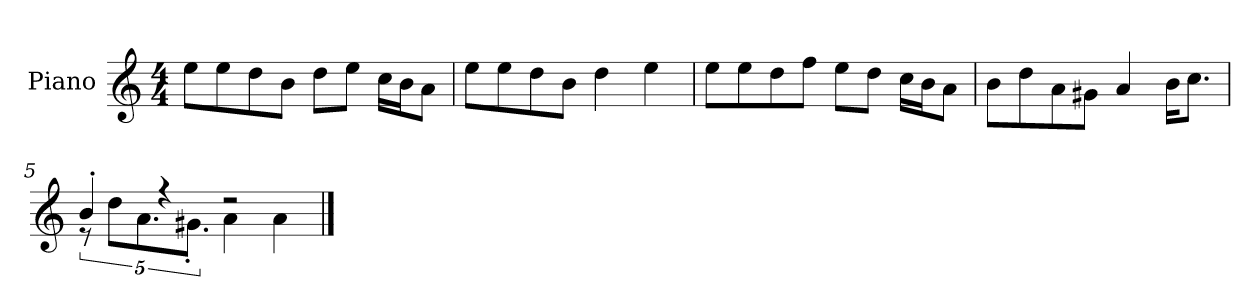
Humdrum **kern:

**kern
*part1
*staff1
*I"Piano
*I'P-no
*clefG2
*k[]
*M4/4
*MM90
=1
8ee\L
8ee\
8dd\
8b\J
8dd\L
8ee\J
16cc\LL
16b\J
8a\J
=2
8ee\L
8ee\
8dd\
8b\J
4dd\
4ee\
=3
8ee\L
8ee\
8dd\
8ff\J
8ee\L
8dd\J
16cc\LL
16b\J
8a\J
=4
8b\L
8dd\
8a\
8g#X\J
4a/
16b\KL
8.cc\J
=5
*^
4b'/	10r
.	10dd\L
.	10.a\
4r	.
.	10.g#X'\J
2r	4a\
.	4a\
*v	*v
==
*-
